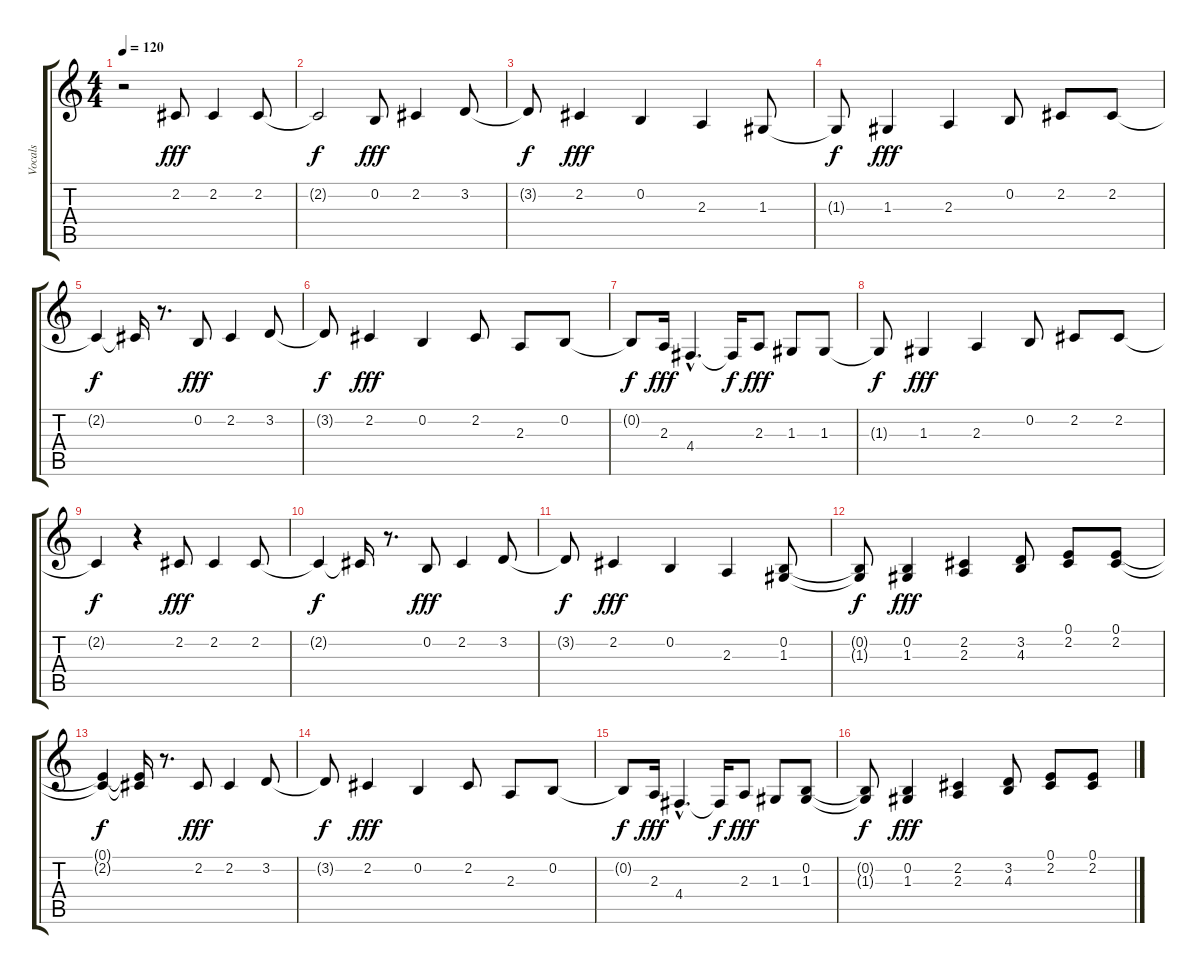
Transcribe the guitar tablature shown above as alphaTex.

\track ("Vocals" "Vocals") {instrument oboe}
\staff {score tabs}
\tuning (E4 B3 G3 D3 A2 E2) {hide}
\ts (4 4)
\tempo 120
\clef g2
\ks c
r.2{dy fff} 2.2.8 2.2.4 2.2.8 |
2.2{t}.2{dy f} 0.2.8{dy fff} 2.2.4 3.2.8 |
3.2{t}.8{dy f} 2.2.4{dy fff} 0.2.4 2.3.4 1.3.8 |
1.3{t}.8{dy f} 1.3.4{dy fff} 2.3.4 0.2.8 2.2.8 2.2.8 |
2.2{t}.4{dy f} 2.2{t}.16 r.8{d} 0.2.8{dy fff} 2.2.4 3.2.8 |
3.2{t}.8{dy f} 2.2.4{dy fff} 0.2.4 2.2.8 2.3.8 0.2.8 |
0.2{t}.8{dy f} 2.3.16{dy fff} 4.4{hac}.4{d} 4.4{t}.16{dy f} 2.3.8{dy fff} 1.3.8 1.3.8 |
1.3{t}.8{dy f} 1.3.4{dy fff} 2.3.4 0.2.8 2.2.8 2.2.8 |
2.2{t}.4{dy f} r.4 2.2.8{dy fff} 2.2.4 2.2.8 |
2.2{t}.4{dy f} 2.2{t}.16 r.8{d} 0.2.8{dy fff} 2.2.4 3.2.8 |
3.2{t}.8{dy f} 2.2.4{dy fff} 0.2.4 2.3.4 (0.2 1.3).8 |
(0.2{t} 1.3{t}).8{dy f} (0.2 1.3).4{dy fff} (2.2 2.3).4 (3.2 4.3).8 (0.1 2.2).8 (0.1 2.2).8 |
(0.1{t} 2.2{t}).4{dy f} (0.1{t} 2.2{t}).16 r.8{d} 2.2.8{dy fff} 2.2.4 3.2.8 |
3.2{t}.8{dy f} 2.2.4{dy fff} 0.2.4 2.2.8 2.3.8 0.2.8 |
0.2{t}.8{dy f} 2.3.16{dy fff} 4.4{hac}.4{d} 4.4{t}.16{dy f} 2.3.8{dy fff} 1.3.8 (0.2 1.3).8 |
(0.2{t} 1.3{t}).8{dy f} (0.2 1.3).4{dy fff} (2.2 2.3).4 (3.2 4.3).8 (0.1 2.2).8 (0.1 2.2).8
